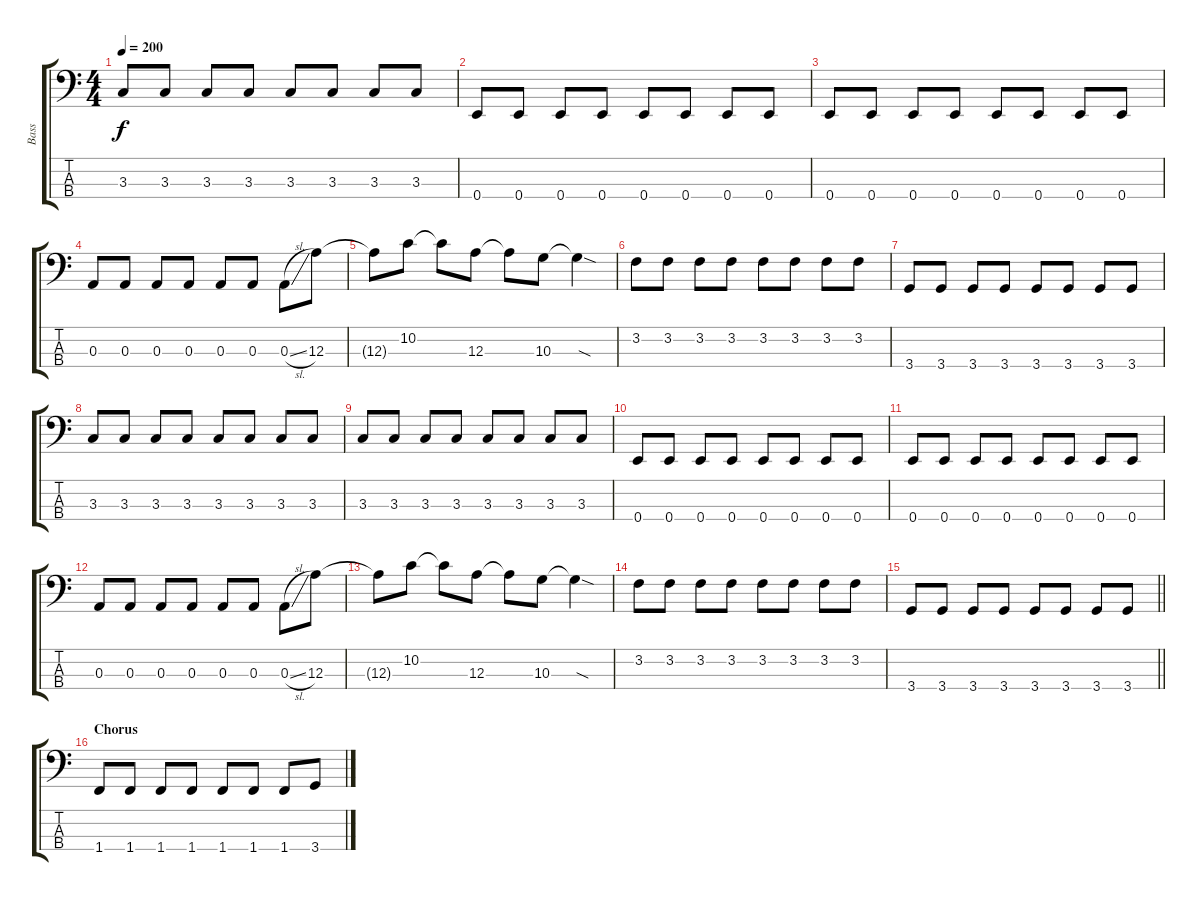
\track ("Bass" "Bass") {instrument electricbassfinger}
\staff {score tabs}
\tuning (G2 D2 A1 E1) {hide}
\ts (4 4)
\tempo 200
\clef f4
\ks c
3.3.8{dy f} 3.3.8 3.3.8 3.3.8 3.3.8 3.3.8 3.3.8 3.3.8 |
0.4.8 0.4.8 0.4.8 0.4.8 0.4.8 0.4.8 0.4.8 0.4.8 |
0.4.8 0.4.8 0.4.8 0.4.8 0.4.8 0.4.8 0.4.8 0.4.8 |
0.3.8 0.3.8 0.3.8 0.3.8 0.3.8 0.3.8 0.3{sl}.8 12.3.8 |
12.3{t}.8 10.2.8 10.2{t}.8 12.3.8 12.3{t}.8 10.3.8 10.3{sod t}.4 |
3.2.8 3.2.8 3.2.8 3.2.8 3.2.8 3.2.8 3.2.8 3.2.8 |
3.4.8 3.4.8 3.4.8 3.4.8 3.4.8 3.4.8 3.4.8 3.4.8 |
3.3.8 3.3.8 3.3.8 3.3.8 3.3.8 3.3.8 3.3.8 3.3.8 |
3.3.8 3.3.8 3.3.8 3.3.8 3.3.8 3.3.8 3.3.8 3.3.8 |
0.4.8 0.4.8 0.4.8 0.4.8 0.4.8 0.4.8 0.4.8 0.4.8 |
0.4.8 0.4.8 0.4.8 0.4.8 0.4.8 0.4.8 0.4.8 0.4.8 |
0.3.8 0.3.8 0.3.8 0.3.8 0.3.8 0.3.8 0.3{sl}.8 12.3.8 |
12.3{t}.8 10.2.8 10.2{t}.8 12.3.8 12.3{t}.8 10.3.8 10.3{sod t}.4 |
3.2.8 3.2.8 3.2.8 3.2.8 3.2.8 3.2.8 3.2.8 3.2.8 |
\barLineRight lightlight
3.4.8 3.4.8 3.4.8 3.4.8 3.4.8 3.4.8 3.4.8 3.4.8 |
\section ("" "Chorus")
1.4.8 1.4.8 1.4.8 1.4.8 1.4.8 1.4.8 1.4.8 3.4.8
